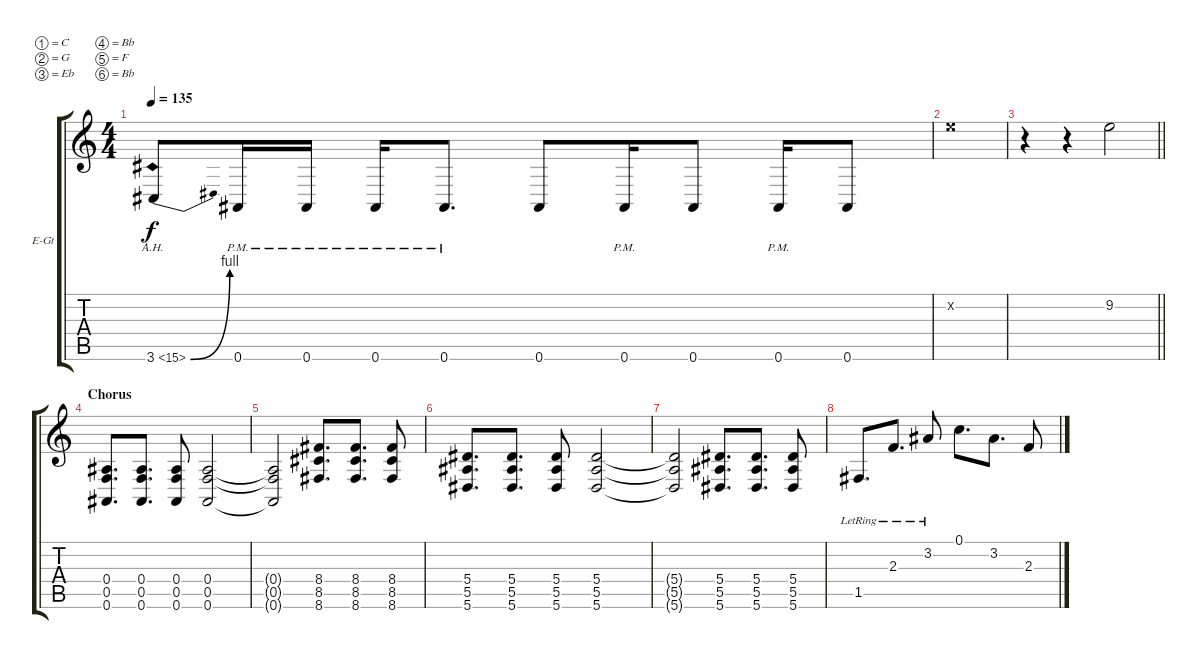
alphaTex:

\bracketExtendMode groupsimilarinstruments
\firstSystemTrackNameOrientation horizontal
\otherSystemsTrackNameOrientation horizontal
\track ("Rhythm Guitar" "E-Gt") {instrument distortionguitar}
\staff {score tabs}
\tuning (C4 G3 Eb3 Bb2 F2 Bb1)
\ts (4 4)
\tempo 135
\clef g2
\ks c
3.6{be (bend 0 0 60 4) ah 12}.8{dy f} 0.6{pm}.16 0.6{pm}.16 0.6{pm}.16 0.6{pm}.8{d} 0.6.8 0.6{pm}.16 0.6.8 0.6{pm}.16 0.6.8 |
9.2{x}.1 |
\barLineRight lightlight
r.4 r.4 9.2.2 |
\section ("" "Chorus")
(0.4 0.5 0.6).8{d} (0.4 0.5 0.6).8{d} (0.4 0.5 0.6).8 (0.4 0.5 0.6).2 |
(0.4{t} 0.5{t} 0.6{t}).2 (8.4 8.5 8.6).8{d} (8.4 8.5 8.6).8{d} (8.4 8.5 8.6).8 |
(5.4 5.5 5.6).8{d} (5.4 5.5 5.6).8{d} (5.4 5.5 5.6).8 (5.4 5.5 5.6).2 |
(5.4{t} 5.5{t} 5.6{t}).2 (5.4 5.5 5.6).8{d} (5.4 5.5 5.6).8{d} (5.4 5.5 5.6).8 |
1.5{lr}.8{d} 2.3{lr}.8{d} 3.2{lr}.8 0.1.8{d} 3.2.8{d} 2.3.8
